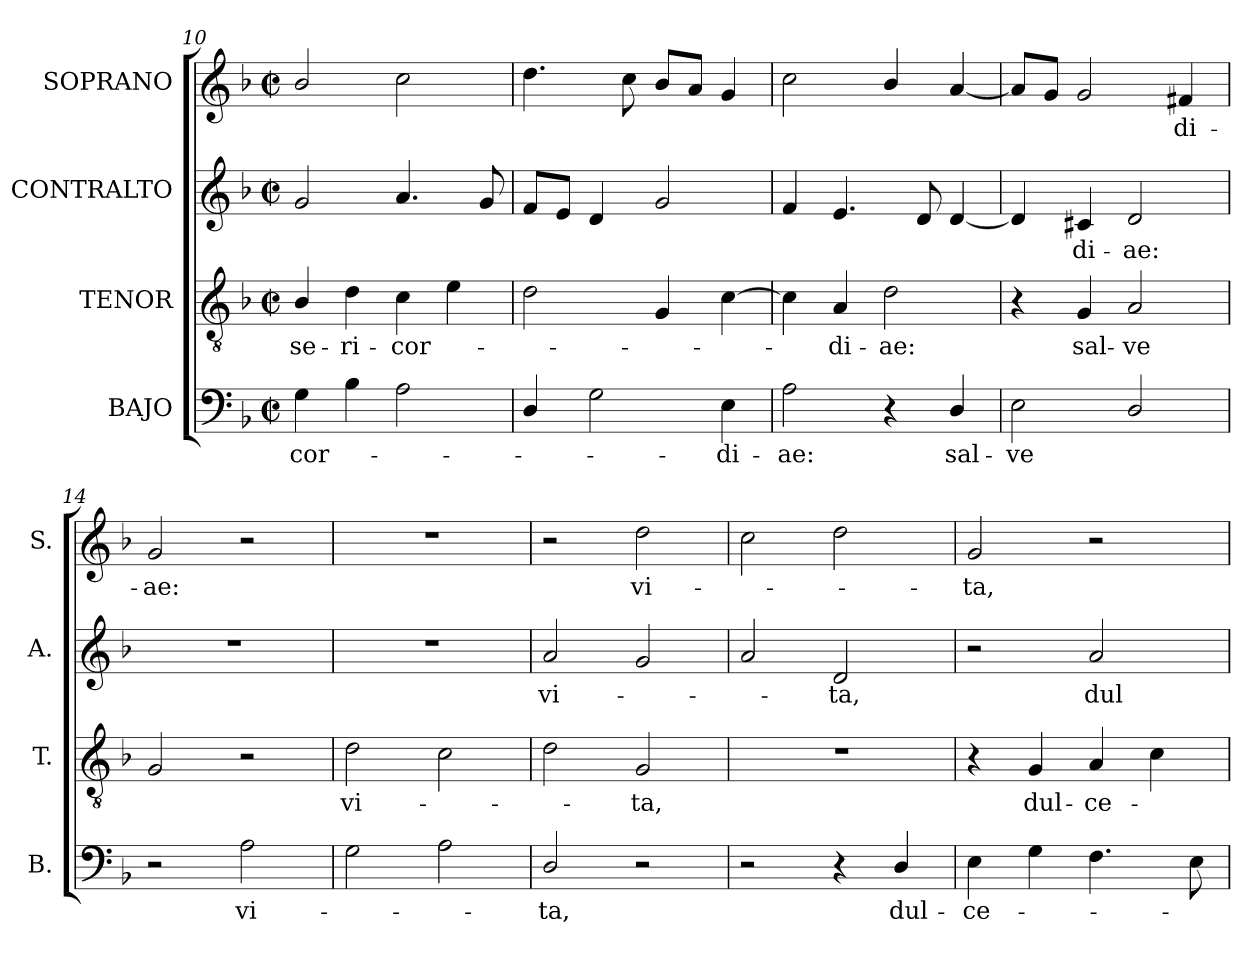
**kern	**text	**kern	**text	**kern	**text	**kern	**text
*part4	*part4	*part3	*part3	*part2	*part2	*part1	*part1
*staff4	*staff4	*staff3	*staff3	*staff2	*staff2	*staff1	*staff1
*I"BAJO	*	*I"TENOR	*	*I"CONTRALTO	*	*I"SOPRANO	*
*I'B.	*	*I'T.	*	*I'A.	*	*I'S.	*
*clefF4	*	*clefGv2	*	*clefG2	*	*clefG2	*
*	*	*ITrd7c12	*	*	*	*	*
*k[b-]	*	*k[b-]	*	*k[b-]	*	*k[b-]	*
*F:	*	*F:	*	*F:	*	*F:	*
*M2/2	*	*M2/2	*	*M2/2	*	*M2/2	*
*met(c|)	*	*met(c|)	*	*met(c|)	*	*met(c|)	*
=10	=10	=10	=10	=10	=10	=10	=10
!	!LO:LY:b:color=#000000	!	!	!	!	!	!
!	!	!	!LO:LY:b:color=#000000	!	!	!	!
4Gi\	-cor-	4BB-i/	-se-	2gi/	.	2b-i/	.
!	!	!	!LO:LY:b:color=#000000	!	!	!	!
4B-i\	.	4Di\	-ri-	.	.	.	.
!	!	!	!LO:LY:b:color=#000000	!	!	!	!
2Ai\	.	4Ci\	-cor-	4.ai/	.	2cci\	.
.	.	4Ei\	.	.	.	.	.
.	.	.	.	8gi/	.	.	.
=11	=11	=11	=11	=11	=11	=11	=11
4Di/	.	2Di\	.	8fi/L	.	4.ddi\	.
.	.	.	.	8ei/J	.	.	.
2Gi\	.	.	.	4di/	.	.	.
.	.	.	.	.	.	8cci\	.
.	.	4GGi/	.	2gi/	.	8b-i/L	.
.	.	.	.	.	.	8ai/J	.
!	!LO:LY:b:color=#000000	!	!	!	!	!	!
4Ei\	-di-	[4Ci\	.	.	.	4gi/	.
=12	=12	=12	=12	=12	=12	=12	=12
!	!LO:LY:b:color=#000000	!	!	!	!	!	!
2Ai\	-ae:	4Ci\]	.	4fi/	.	2cci\	.
!	!	!	!LO:LY:b:color=#000000	!	!	!	!
.	.	4AAi/	-di-	4.ei/	.	.	.
!	!	!	!LO:LY:b:color=#000000	!	!	!	!
4r	.	2Di\	-ae:	.	.	4b-i/	.
.	.	.	.	8di/	.	.	.
!	!LO:LY:b:color=#000000	!	!	!	!	!	!
4Di/	sal-	.	.	[4di/	.	[4ai/	.
=13	=13	=13	=13	=13	=13	=13	=13
!	!LO:LY:b:color=#000000	!	!	!	!	!	!
2Ei\	-ve	4r	.	4di/]	.	8ai/L]	.
.	.	.	.	.	.	8gi/J	.
!	!	!	!LO:LY:b:color=#000000	!	!	!	!
!	!	!	!	!	!LO:LY:b:color=#000000	!	!
.	.	4GGi/	sal-	4c#Xi/	-di-	2gi/	.
!	!	!	!LO:LY:b:color=#000000	!	!	!	!
!	!	!	!	!	!LO:LY:b:color=#000000	!	!
2Di/	.	2AAi/	-ve	2di/	-ae:	.	.
!	!	!	!	!	!	!	!LO:LY:b:color=#000000
.	.	.	.	.	.	4f#Xi/	-di-
!!LO:LB:g=z
=14	=14	=14	=14	=14	=14	=14	=14
!	!	!	!	!	!	!	!LO:LY:b:color=#000000
2r	.	2GGi/	.	1r	.	2gi/	-ae:
!	!LO:LY:b:color=#000000	!	!	!	!	!	!
2Ai\	vi-	2r	.	.	.	2r	.
=15	=15	=15	=15	=15	=15	=15	=15
!	!	!	!LO:LY:b:color=#000000	!	!	!	!
2Gi\	.	2Di\	vi-	1r	.	1r	.
2Ai\	.	2Ci\	.	.	.	.	.
=16	=16	=16	=16	=16	=16	=16	=16
!	!LO:LY:b:color=#000000	!	!	!	!	!	!
!	!	!	!	!	!LO:LY:b:color=#000000	!	!
2Di/	-ta,	2Di\	.	2ai/	vi-	2r	.
!	!	!	!LO:LY:b:color=#000000	!	!	!	!
!	!	!	!	!	!	!	!LO:LY:b:color=#000000
2r	.	2GGi/	-ta,	2gi/	.	2ddi\	vi-
=17	=17	=17	=17	=17	=17	=17	=17
2r	.	1r	.	2ai/	.	2cci\	.
!	!	!	!	!	!LO:LY:b:color=#000000	!	!
4r	.	.	.	2di/	-ta,	2ddi\	.
!	!LO:LY:b:color=#000000	!	!	!	!	!	!
4Di/	dul-	.	.	.	.	.	.
=18	=18	=18	=18	=18	=18	=18	=18
!	!LO:LY:b:color=#000000	!	!	!	!	!	!
!	!	!	!	!	!	!	!LO:LY:b:color=#000000
4Ei\	-ce-	4r	.	2r	.	2gi/	-ta,
!	!	!	!LO:LY:b:color=#000000	!	!	!	!
4Gi\	.	4GGi/	dul-	.	.	.	.
!	!	!	!LO:LY:b:color=#000000	!	!	!	!
!	!	!	!	!	!LO:LY:b:color=#000000	!	!
4.Fi\	.	4AAi/	-ce-	2ai/	dul-	2r	.
.	.	4Ci\	.	.	.	.	.
8Ei\	.	.	.	.	.	.	.
=	=	=	=	=	=	=	=
*-	*-	*-	*-	*-	*-	*-	*-
